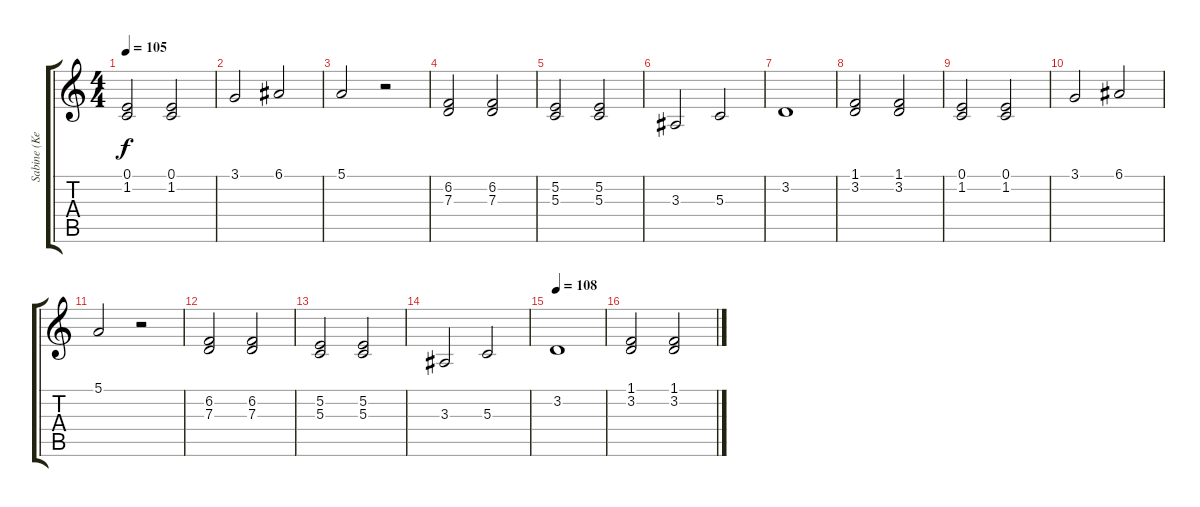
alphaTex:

\track ("Sabine (KeybMid)" "Sabine (Ke") {instrument stringensemble1}
\staff {score tabs}
\tuning (E4 B3 G3 D3 A2 E2) {hide}
\ts (4 4)
\tempo 105
\clef g2
\ks c
(0.1 1.2).2{dy f} (0.1 1.2).2 |
3.1.2 6.1.2 |
5.1.2 r.2 |
(6.2 7.3).2 (6.2 7.3).2 |
(5.2 5.3).2 (5.2 5.3).2 |
3.3.2 5.3.2 |
3.2.1 |
(1.1 3.2).2 (1.1 3.2).2 |
(0.1 1.2).2 (0.1 1.2).2 |
3.1.2 6.1.2 |
5.1.2 r.2 |
(6.2 7.3).2 (6.2 7.3).2 |
(5.2 5.3).2 (5.2 5.3).2 |
3.3.2 5.3.2 |
\tempo 108
3.2.1 |
(1.1 3.2).2 (1.1 3.2).2
